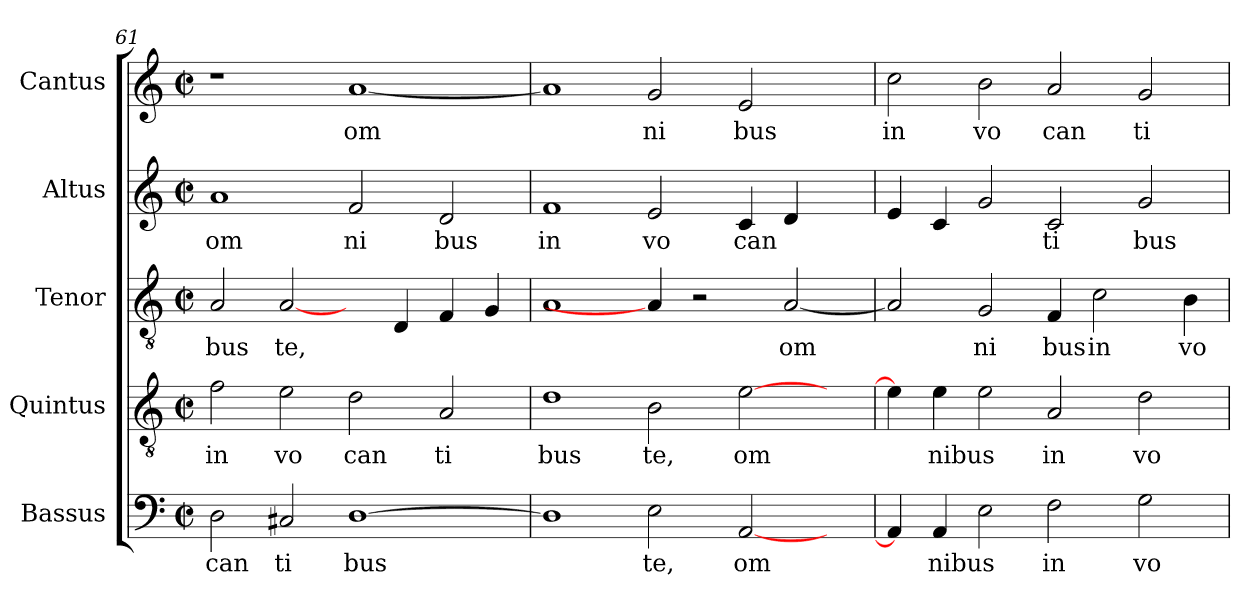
**kern	**text	**kern	**text	**kern	**text	**kern	**text	**kern	**text
*part5	*part5	*part4	*part4	*part3	*part3	*part2	*part2	*part1	*part1
*staff5	*staff5	*staff4	*staff4	*staff3	*staff3	*staff2	*staff2	*staff1	*staff1
*I"Bassus	*	*I"Quintus	*	*I"Tenor	*	*I"Altus	*	*I"Cantus	*
*clefF4	*	*clefGv2	*	*clefGv2	*	*clefG2	*	*clefG2	*
*k[]	*	*k[]	*	*k[]	*	*k[]	*	*k[]	*
*C:	*	*C:	*	*C:	*	*C:	*	*C:	*
*M2/2	*	*M2/2	*	*M2/2	*	*M2/2	*	*M2/2	*
*met(c|)	*	*met(c|)	*	*met(c|)	*	*met(c|)	*	*met(c|)	*
=61	=61	=61	=61	=61	=61	=61	=61	=61	=61
!	!LO:LY:b:cj	!	!LO:LY:b	!	!LO:LY:b	!	!LO:LY:b:cj	!	!
2D\	can	2f\	in	2A/	bus	1a	om	1r	.
!	!LO:LY:b:cj	!	!LO:LY:b	!	!LO:LY:b	!	!	!	!
2C#X/	ti	2e\	vo	[2A/	te,	.	.	.	.
!	!LO:LY:b:cj	!	!LO:LY:b	!	!	!	!LO:LY:b:cj	!	!LO:LY:b:cj
[>1D	bus	2d\	can	4ryy	.	2f/	ni	[<1a	om
!	!	!	!	!	!LO:LY:b	!	!	!	!
.	.	.	.	4D/	.	.	.	.	.
!	!	!	!LO:LY:b	!	!LO:LY:b	!	!LO:LY:b:cj	!	!
.	.	2A/	ti	4F/	.	2d/	bus	.	.
!	!	!	!	!	!LO:LY:b	!	!	!	!
.	.	.	.	4G/	.	.	.	.	.
=62	=62	=62	=62	=62	=62	=62	=62	=62	=62
!	!LO:LY:b:cj	!	!LO:LY:b	!	!LO:LY:b	!	!LO:LY:b:cj	!	!LO:LY:b:cj
1D]	.	1d	bus	1A	.	1f	in	1a]	.
!	!LO:LY:b:cj	!	!LO:LY:b	!	!	!	!LO:LY:b:cj	!	!LO:LY:b:cj
2E\	te,	2B\	te,	4A/]	.	2e/	vo	2g/	ni
.	.	.	.	2r	.	.	.	.	.
!	!LO:LY:b:cj	!	!LO:LY:b	!	!	!	!LO:LY:b:cj	!	!LO:LY:b:cj
[<2AA/	om	[>2e\	om	.	.	4c/	can	2e/	bus
!	!	!	!	!	!LO:LY:b	!	!LO:LY:b:cj	!	!
.	.	.	.	[<2A/	om	4d/	.	.	.
4ryy	.	4ryy	.	.	.	4ryy	.	4ryy	.
=63	=63	=63	=63	=63	=63	=63	=63	=63	=63
!	!LO:LY:b:cj	!	!LO:LY:b	!	!LO:LY:b	!	!LO:LY:b:cj	!	!LO:LY:b:cj
4AA/]	.	4e\]	.	2A/]	.	4e/	.	2cc\	in
!	!LO:LY:b:cj	!	!LO:LY:b	!	!	!	!LO:LY:b:cj	!	!
4AA/	nibus	4e\	nibus	.	.	4c/	.	.	.
!	!LO:LY:b:cj	!	!LO:LY:b	!	!LO:LY:b	!	!LO:LY:b:cj	!	!LO:LY:b:cj
2E\	.	2e\	.	2G/	ni	2g/	.	2b\	vo
!	!LO:LY:b:cj	!	!LO:LY:b	!	!LO:LY:b	!	!LO:LY:b:cj	!	!LO:LY:b:cj
2F\	in	2A/	in	4F/	bus	2c/	ti	2a/	can
!	!	!	!	!	!LO:LY:b	!	!	!	!
.	.	.	.	2c\	in	.	.	.	.
!	!LO:LY:b:cj	!	!LO:LY:b	!	!	!	!LO:LY:b:cj	!	!LO:LY:b:cj
2G\	vo	2d\	vo	.	.	2g/	bus	2g/	ti
!	!	!	!	!	!LO:LY:b	!	!	!	!
.	.	.	.	4B\	vo	.	.	.	.
=	=	=	=	=	=	=	=	=	=
*-	*-	*-	*-	*-	*-	*-	*-	*-	*-
